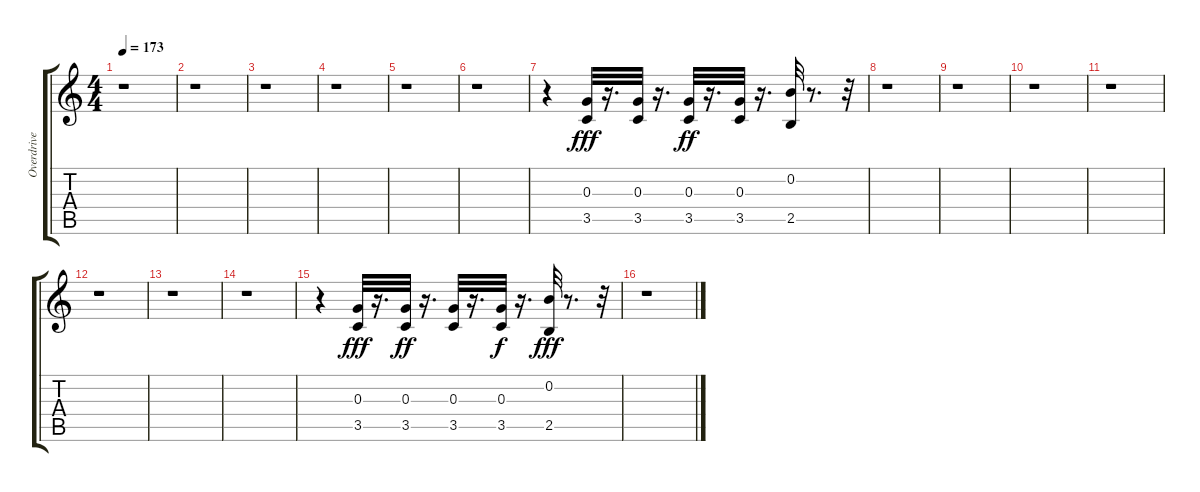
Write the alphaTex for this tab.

\track ("Overdrive" "Overdrive") {instrument overdrivenguitar}
\staff {score tabs}
\tuning (E4 B3 G3 D3 A2 E2) {hide}
\ts (4 4)
\tempo 173
\clef g2
\ks c
r.1{dy f} |
r.1 |
r.1 |
r.1 |
r.1 |
r.1 |
r.4 (0.3 3.5).32{dy fff} r.16{d} (0.3 3.5).32 r.16{d} (0.3 3.5).32{dy ff} r.16{d} (0.3 3.5).32 r.16{d} (0.2 2.5).32 r.8{d} r.32 |
r.1 |
r.1 |
r.1 |
r.1 |
r.1 |
r.1 |
r.1 |
r.4 (0.3 3.5).32{dy fff} r.16{d} (0.3 3.5).32{dy ff} r.16{d} (0.3 3.5).32 r.16{d} (0.3 3.5).32{dy f} r.16{d} (0.2 2.5).32{dy fff} r.8{d} r.32 |
r.1
